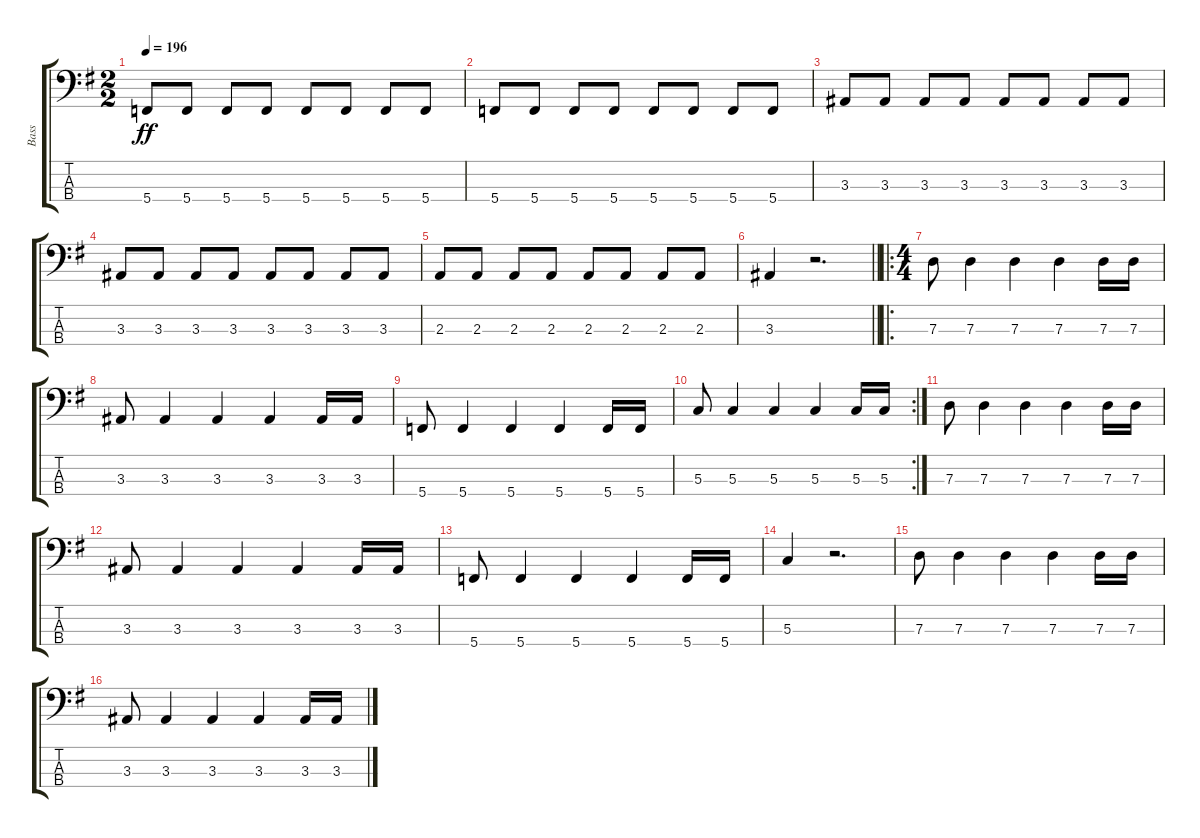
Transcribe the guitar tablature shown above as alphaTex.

\track ("Bass" "Bass") {instrument electricbasspick}
\staff {score tabs}
\tuning (F2 C2 G1 C1) {hide}
\ts (2 2)
\tempo 196
\clef f4
\ks g
5.4.8{dy ff} 5.4.8 5.4.8 5.4.8 5.4.8 5.4.8 5.4.8 5.4.8 |
5.4.8 5.4.8 5.4.8 5.4.8 5.4.8 5.4.8 5.4.8 5.4.8 |
3.3.8 3.3.8 3.3.8 3.3.8 3.3.8 3.3.8 3.3.8 3.3.8 |
3.3.8 3.3.8 3.3.8 3.3.8 3.3.8 3.3.8 3.3.8 3.3.8 |
2.3.8 2.3.8 2.3.8 2.3.8 2.3.8 2.3.8 2.3.8 2.3.8 |
\barLineRight lightlight
3.3.4 r.2{d} |
\ro
\ts (4 4)
7.3.8 7.3.4 7.3.4 7.3.4 7.3.16 7.3.16 |
3.3.8 3.3.4 3.3.4 3.3.4 3.3.16 3.3.16 |
5.4.8 5.4.4 5.4.4 5.4.4 5.4.16 5.4.16 |
\rc 2
5.3.8 5.3.4 5.3.4 5.3.4 5.3.16 5.3.16 |
7.3.8 7.3.4 7.3.4 7.3.4 7.3.16 7.3.16 |
3.3.8 3.3.4 3.3.4 3.3.4 3.3.16 3.3.16 |
5.4.8 5.4.4 5.4.4 5.4.4 5.4.16 5.4.16 |
5.3.4 r.2{d} |
7.3.8 7.3.4 7.3.4 7.3.4 7.3.16 7.3.16 |
3.3.8 3.3.4 3.3.4 3.3.4 3.3.16 3.3.16
